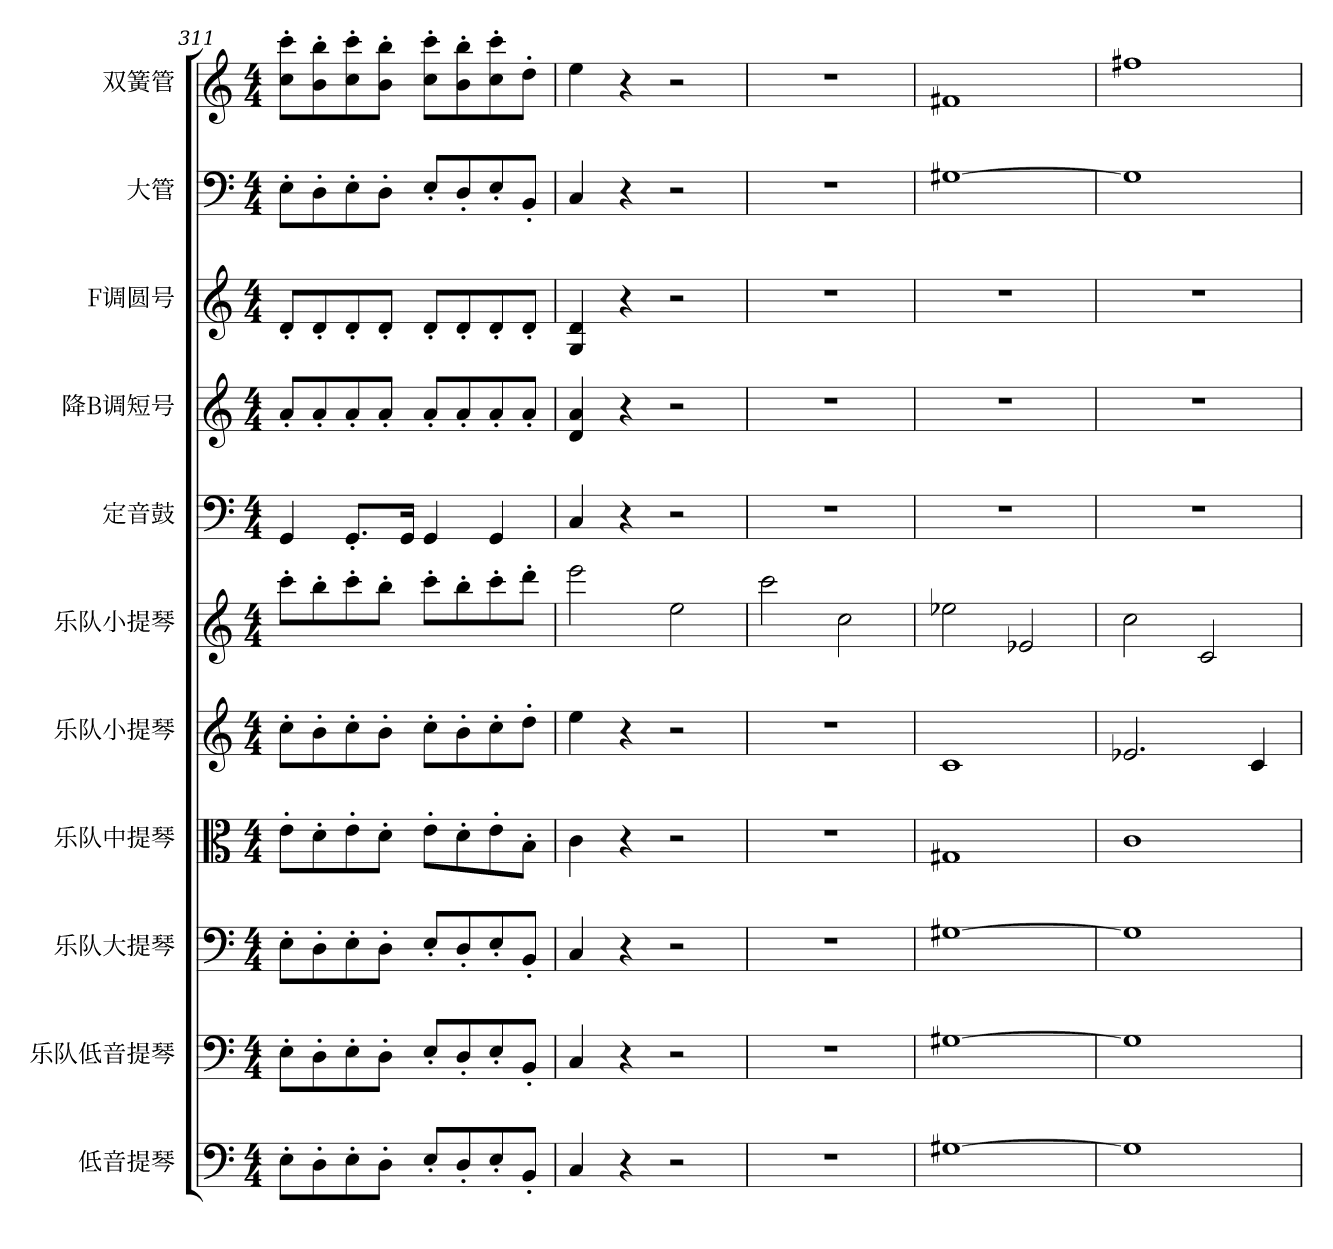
**kern	**kern	**kern	**kern	**kern	**kern	**kern	**kern	**kern	**kern	**kern
*part11	*part10	*part9	*part8	*part7	*part6	*part5	*part4	*part3	*part2	*part1
*staff11	*staff10	*staff9	*staff8	*staff7	*staff6	*staff5	*staff4	*staff3	*staff2	*staff1
*I"低音提琴	*I"乐队低音提琴	*I"乐队大提琴	*I"乐队中提琴	*I"乐队小提琴	*I"乐队小提琴	*I"定音鼓	*I"降B调短号	*I"F调圆号	*I"大管	*I"双簧管
*clefF4	*clefF4	*clefF4	*clefC3	*clefG2	*clefG2	*clefF4	*clefG2	*clefG2	*clefF4	*clefG2
*ITrd7c12	*ITrd7c12	*	*	*	*	*	*ITrd1c2	*ITrd4c7	*	*
*k[]	*k[]	*k[]	*k[]	*k[]	*k[]	*k[]	*k[b-e-]	*k[b-]	*k[]	*k[]
*M4/4	*M4/4	*M4/4	*M4/4	*M4/4	*M4/4	*M4/4	*M4/4	*M4/4	*M4/4	*M4/4
=311	=311	=311	=311	=311	=311	=311	=311	=311	=311	=311
8EE'\L	8EE'\L	8E'\L	8e'\L	8cc'\L	8ccc'\L	4GG/	8g'/L	8G'/L	8E'\L	8cc\' 8ccc\'L
8DD'\	8DD'\	8D'\	8d'\	8b'\	8bb'\	.	8g'/	8G'/	8D'\	8b\' 8bb\'
8EE'\	8EE'\	8E'\	8e'\	8cc'\	8ccc'\	8.GG'/L	8g'/	8G'/	8E'\	8cc\' 8ccc\'
8DD'\J	8DD'\J	8D'\J	8d'\J	8b'\J	8bb'\J	.	8g'/J	8G'/J	8D'\J	8b\' 8bb\'J
.	.	.	.	.	.	16GG/Jk	.	.	.	.
8EE'/L	8EE'/L	8E'/L	8e'\L	8cc'\L	8ccc'\L	4GG/	8g'/L	8G'/L	8E'/L	8cc\' 8ccc\'L
8DD'/	8DD'/	8D'/	8d'\	8b'\	8bb'\	.	8g'/	8G'/	8D'/	8b\' 8bb\'
8EE'/	8EE'/	8E'/	8e'\	8cc'\	8ccc'\	4GG/	8g'/	8G'/	8E'/	8cc\' 8ccc\'
8BBB'/J	8BBB'/J	8BB'/J	8B'\J	8dd'\J	8ddd'\J	.	8g'/J	8G'/J	8BB'/J	8dd'\J
=312	=312	=312	=312	=312	=312	=312	=312	=312	=312	=312
*	*	*	*	*	*	*	*	*	*	*MM172
4CC/	4CC/	4C/	4c\	4ee\	2eee\	4C/	4c/ 4g/	4C/ 4G/	4C/	4ee\
4r	4r	4r	4r	4r	.	4r	4r	4r	4r	4r
2r	2r	2r	2r	2r	2ee\	2r	2r	2r	2r	2r
=313	=313	=313	=313	=313	=313	=313	=313	=313	=313	=313
1r	1r	1r	1r	1r	2ccc\	1r	1r	1r	1r	1r
.	.	.	.	.	2cc\	.	.	.	.	.
=314	=314	=314	=314	=314	=314	=314	=314	=314	=314	=314
[1GG#X	[1GG#X	[1G#X	1G#X	1c	2ee-X\	1r	1r	1r	[1G#X	1f#X
.	.	.	.	.	2e-X/	.	.	.	.	.
=315	=315	=315	=315	=315	=315	=315	=315	=315	=315	=315
1GG#]	1GG#]	1G#]	1c	2.e-X/	2cc\	1r	1r	1r	1G#]	1ff#X
.	.	.	.	.	2c/	.	.	.	.	.
.	.	.	.	4c/	.	.	.	.	.	.
=	=	=	=	=	=	=	=	=	=	=
*-	*-	*-	*-	*-	*-	*-	*-	*-	*-	*-
